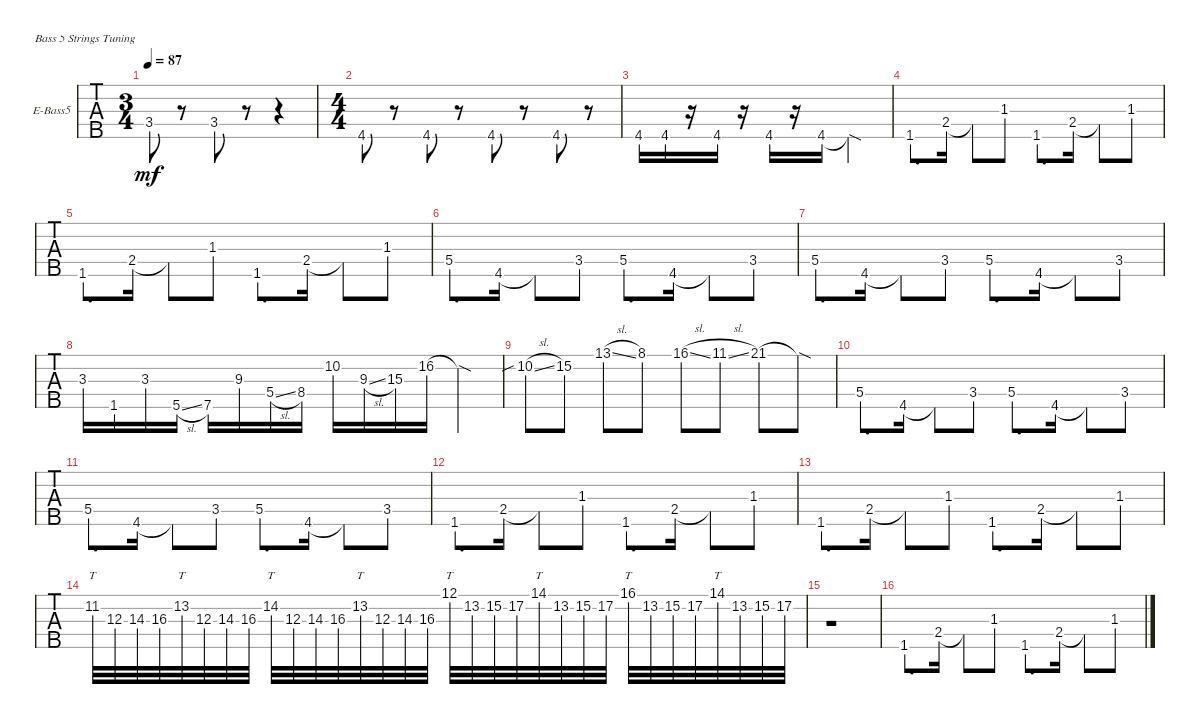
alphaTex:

\defaultSystemsLayout 4
\bracketExtendMode groupsimilarinstruments
\firstSystemTrackNameOrientation horizontal
\otherSystemsTrackNameOrientation horizontal
\track ("Electric Bass" "E-Bass5") {instrument electricbassfinger}
\staff {tabs}
\tuning (G2 D2 A1 E1 B0)
\ts (3 4)
\tempo 87
\clef f4
\ks c
3.4.8{dy mf} r.8 3.4.8 r.8 r.4 |
\ts (4 4)
4.5.8 r.8 4.5.8 r.8 4.5.8 r.8 4.5.8 r.8 |
4.5.16 4.5.16 r.16 4.5.16 r.16 4.5.16 r.16 4.5.16 4.5{sod t}.2 |
1.5.8{d} 2.4.16 2.4{t}.8 1.3.8 1.5.8{d} 2.4.16 2.4{t}.8 1.3.8 |
1.5.8{d} 2.4.16 2.4{t}.8 1.3.8 1.5.8{d} 2.4.16 2.4{t}.8 1.3.8 |
5.4.8{d} 4.5.16 4.5{t}.8 3.4.8 5.4.8{d} 4.5.16 4.5{t}.8 3.4.8 |
5.4.8{d} 4.5.16 4.5{t}.8 3.4.8 5.4.8{d} 4.5.16 4.5{t}.8 3.4.8 |
3.3.16 1.5.16 3.3.16 5.5{sl}.16 7.5.16 9.3.16 5.4{sl}.16 8.4.16 10.2.16 9.3{sl}.16 15.3.16 16.2.16 16.2{sod t}.4 |
10.2{sib sl}.8 15.2.8 13.1{sl}.8 8.1.8 16.1{sl}.8 11.1{sl}.8 21.1.8 21.1{sod t}.8 |
5.4.8{d} 4.5.16 4.5{t}.8 3.4.8 5.4.8{d} 4.5.16 4.5{t}.8 3.4.8 |
5.4.8{d} 4.5.16 4.5{t}.8 3.4.8 5.4.8{d} 4.5.16 4.5{t}.8 3.4.8 |
1.5.8{d} 2.4.16 2.4{t}.8 1.3.8 1.5.8{d} 2.4.16 2.4{t}.8 1.3.8 |
1.5.8{d} 2.4.16 2.4{t}.8 1.3.8 1.5.8{d} 2.4.16 2.4{t}.8 1.3.8 |
11.2.32{tt} 12.3.32 14.3.32 16.3.32 13.2.32{tt} 12.3.32 14.3.32 16.3.32 14.2.32{tt} 12.3.32 14.3.32 16.3.32 13.2.32{tt} 12.3.32 14.3.32 16.3.32 12.1.32{tt} 13.2.32 15.2.32 17.2.32 14.1.32{tt} 13.2.32 15.2.32 17.2.32 16.1.32{tt} 13.2.32 15.2.32 17.2.32 14.1.32{tt} 13.2.32 15.2.32 17.2.32 |
r.1 |
1.5.8{d} 2.4.16 2.4{t}.8 1.3.8 1.5.8{d} 2.4.16 2.4{t}.8 1.3.8
